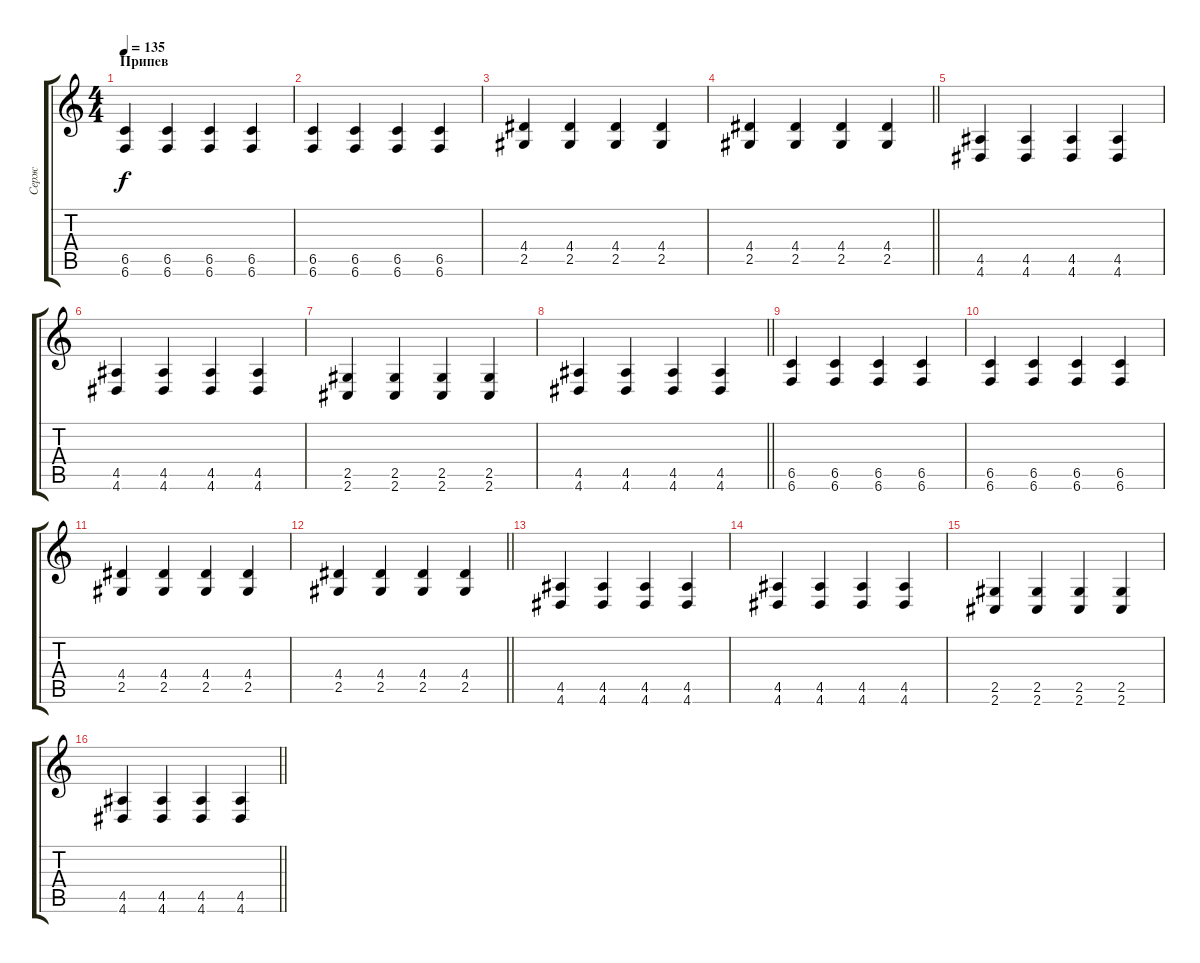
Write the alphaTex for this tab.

\track ("Серж" "Серж") {instrument overdrivenguitar}
\staff {score tabs}
\tuning (Db4 Ab3 E3 B2 Gb2 B1) {hide}
\ts (4 4)
\section ("" "Припев")
\tempo 135
\clef g2
\ks c
(6.5 6.6).4{dy f} (6.5 6.6).4 (6.5 6.6).4 (6.5 6.6).4 |
(6.5 6.6).4 (6.5 6.6).4 (6.5 6.6).4 (6.5 6.6).4 |
(4.4 2.5).4 (4.4 2.5).4 (4.4 2.5).4 (4.4 2.5).4 |
\barLineRight lightlight
(4.4 2.5).4 (4.4 2.5).4 (4.4 2.5).4 (4.4 2.5).4 |
(4.5 4.6).4 (4.5 4.6).4 (4.5 4.6).4 (4.5 4.6).4 |
(4.5 4.6).4 (4.5 4.6).4 (4.5 4.6).4 (4.5 4.6).4 |
(2.5 2.6).4 (2.5 2.6).4 (2.5 2.6).4 (2.5 2.6).4 |
\barLineRight lightlight
(4.5 4.6).4 (4.5 4.6).4 (4.5 4.6).4 (4.5 4.6).4 |
(6.5 6.6).4 (6.5 6.6).4 (6.5 6.6).4 (6.5 6.6).4 |
(6.5 6.6).4 (6.5 6.6).4 (6.5 6.6).4 (6.5 6.6).4 |
(4.4 2.5).4 (4.4 2.5).4 (4.4 2.5).4 (4.4 2.5).4 |
\barLineRight lightlight
(4.4 2.5).4 (4.4 2.5).4 (4.4 2.5).4 (4.4 2.5).4 |
(4.5 4.6).4 (4.5 4.6).4 (4.5 4.6).4 (4.5 4.6).4 |
(4.5 4.6).4 (4.5 4.6).4 (4.5 4.6).4 (4.5 4.6).4 |
(2.5 2.6).4 (2.5 2.6).4 (2.5 2.6).4 (2.5 2.6).4 |
\barLineRight lightlight
(4.5 4.6).4 (4.5 4.6).4 (4.5 4.6).4 (4.5 4.6).4
